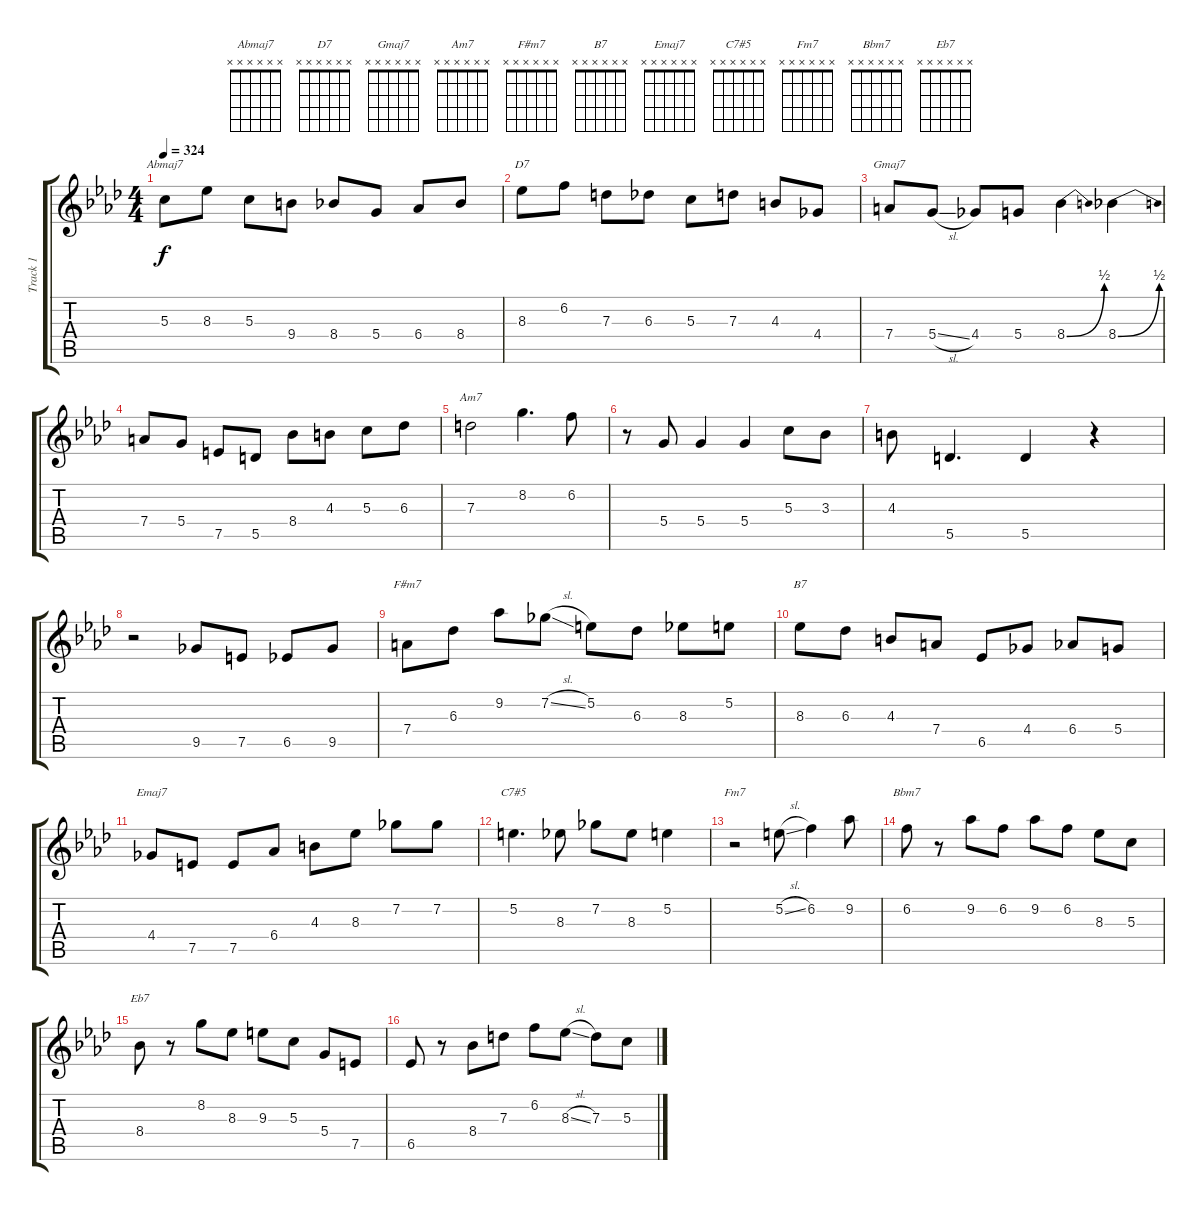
\track ("Track 1" "Track 1") {instrument electricguitarjazz}
\staff {score tabs}
\tuning (E4 B3 G3 D3 A2 E2) {hide}
\chord ("Abmaj7" x x x x x x)
\chord ("D7" x x x x x x)
\chord ("Gmaj7" x x x x x x)
\chord ("Am7" x x x x x x)
\chord ("F#m7" x x x x x x)
\chord ("B7" x x x x x x)
\chord ("Emaj7" x x x x x x)
\chord ("C7#5" x x x x x x)
\chord ("Fm7" x x x x x x)
\chord ("Bbm7" x x x x x x)
\chord ("Eb7" x x x x x x)
\ts (4 4)
\tempo 324
\clef g2
\ks ab
5.3.8{ch "Abmaj7" dy f} 8.3.8 5.3.8 9.4.8 8.4.8 5.4.8 6.4.8 8.4.8 |
8.3.8{ch "D7"} 6.2.8 7.3.8 6.3.8 5.3.8 7.3.8 4.3.8 4.4.8 |
7.4.8{ch "Gmaj7"} 5.4{sl}.8 4.4.8 5.4.8 8.4{be (bend 0 0 60 2)}.4 8.4{be (bend 0 0 60 2)}.4 |
7.4.8 5.4.8 7.5.8 5.5.8 8.4.8 4.3.8 5.3.8 6.3.8 |
7.3.2{ch "Am7"} 8.2.4{d} 6.2.8 |
r.8 5.4.8 5.4.4 5.4.4 5.3.8 3.3.8 |
4.3.8 5.5.4{d} 5.5.4 r.4 |
r.2 9.5.8 7.5.8 6.5.8 9.5.8 |
7.4.8{ch "F#m7"} 6.3.8 9.2.8 7.2{sl}.8 5.2.8 6.3.8 8.3.8 5.2.8 |
8.3.8{ch "B7"} 6.3.8 4.3.8 7.4.8 6.5.8 4.4.8 6.4.8 5.4.8 |
4.4.8{ch "Emaj7"} 7.5.8 7.5.8 6.4.8 4.3.8 8.3.8 7.2.8 7.2.8 |
5.2.4{d ch "C7#5"} 8.3.8 7.2.8 8.3.8 5.2.4 |
r.2{ch "Fm7"} 5.2{sl}.8 6.2.4 9.2.8 |
6.2.8{ch "Bbm7"} r.8 9.2.8 6.2.8 9.2.8 6.2.8 8.3.8 5.3.8 |
8.4.8{ch "Eb7"} r.8 8.2.8 8.3.8 9.3.8 5.3.8 5.4.8 7.5.8 |
6.5.8 r.8 8.4.8 7.3.8 6.2.8 8.3{sl}.8 7.3.8 5.3.8
